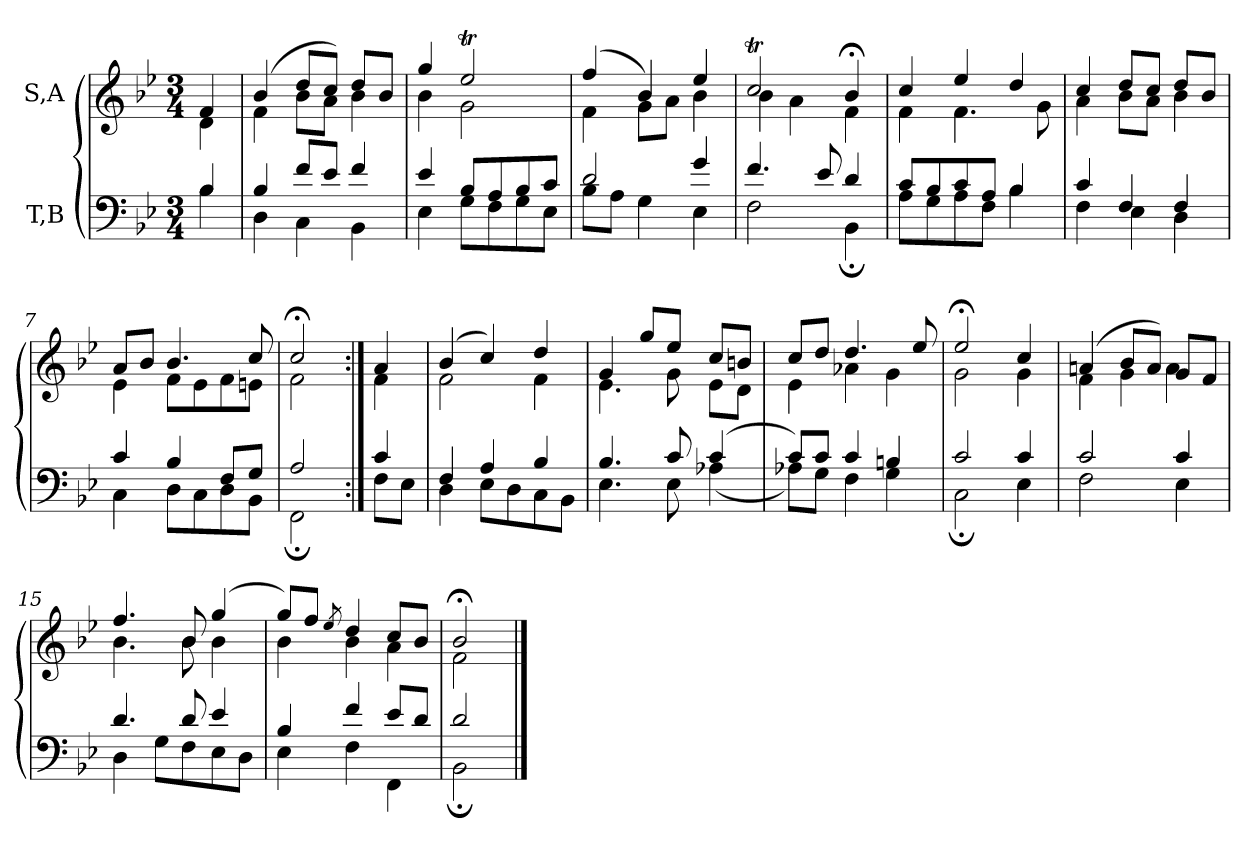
**kern	**kern
*part2	*part1
*staff2	*staff1
*I"T,B	*I"S,A
*clefF4	*clefG2
*k[b-e-]	*k[b-e-]
*M3/4	*M3/4
=	=
*^	*^
4B-	4B-	4f	4d
=1	=1	=1	=1
4B-	4D	(>4b-	4f
8fL	4C	8ddL	8b-L
8e-J	.	8ccJ)	8aJ
4f	4BB-	8ddL	4b-
.	.	8b-J	.
=2	=2	=2	=2
4e-	4E-	4gg	4b-
8B-L	8GL	2ee-T	2g
8A	8F	.	.
8B-	8G	.	.
8cJ	8E-J	.	.
=3	=3	=3	=3
2d	8B-L	(>4ff	4f
.	8AJ	.	.
.	4G	4b-)	8gL
.	.	.	8aJ
4g	4E-	4ee-	4b-
=4	=4	=4	=4
4.f	2F	2ccT	4b-
.	.	.	4a
8e-	.	.	.
4d	4BB-;	4b-;<	4f
=5	=5	=5	=5
8cL	8AL	4cc	4f
8B-	8G	.	.
8c	8A	4ee-	4.f
8AJ	8FJ	.	.
4B-	4B-	4dd	.
.	.	.	8g
=6	=6	=6	=6
4c	4F	4cc	4a
4F	4E-	8ddL	8b-L
.	.	8ccJ	8aJ
4F	4D	8ddL	4b-
.	.	8b-J	.
=7	=7	=7	=7
4c	4C	8aL	4e-
.	.	8b-J	.
4B-	8DL	4.b-	8fL
.	8C	.	8e-
8FL	8D	.	8f
8GJ	8BB-J	8cc	8enJ
=1344	=1344	=1344	=1344
2A	2FF;	2cc;<	2f
=1345:|!	=1345:|!	=1345:|!	=1345:|!
4c	8FL	4a	4f
.	8E-J	.	.
=10	=10	=10	=10
4F	4D	(>4b-	2f
4A	8E-L	4cc)	.
.	8D	.	.
4B-	8C	4dd	4f
.	8BB-J	.	.
=11	=11	=11	=11
4.B-	4.E-	4g	4.e-
.	.	8ggL	.
8c	8E-	8ee-J	8g
(>4c	(<4A-X	8ccL	8e-L
.	.	8bnJ	8dJ
=12	=12	=12	=12
8cL)	8A-XL)	8ccL	4e-
8cJ	8GJ	8ddJ	.
4c	4F	4.dd	4a-X
4Bn	4G	.	4g
.	.	8ee-	.
=13	=13	=13	=13
2c	2C;	2ee-;<	2g
4c	4E-	4cc	4g
=14	=14	=14	=14
2c	2F	(>4an	4f
.	.	8b-L	4g
.	.	8aJ)	.
4c	4E-	8gL	4a
.	.	8fJ	.
=15	=15	=15	=15
4.d	4D	4.ff	4.b-
.	8GL	.	.
8d	8F	8b-	8b-
4e-	8E-	(>4gg	4b-
.	8DJ	.	.
=16	=16	=16	=16
4B-	4E-	8ggL)	4b-
.	.	8ffJ	.
.	.	8qee-	.
4f	4F	4dd	4b-
8e-L	4FF	8ccL	4a
8dJ	.	8b-J	.
=17	=17	=17	=17
2d	2BB-;	2b-;<	2f
*v	*v	*	*
*	*v	*v
==	==
*-	*-
